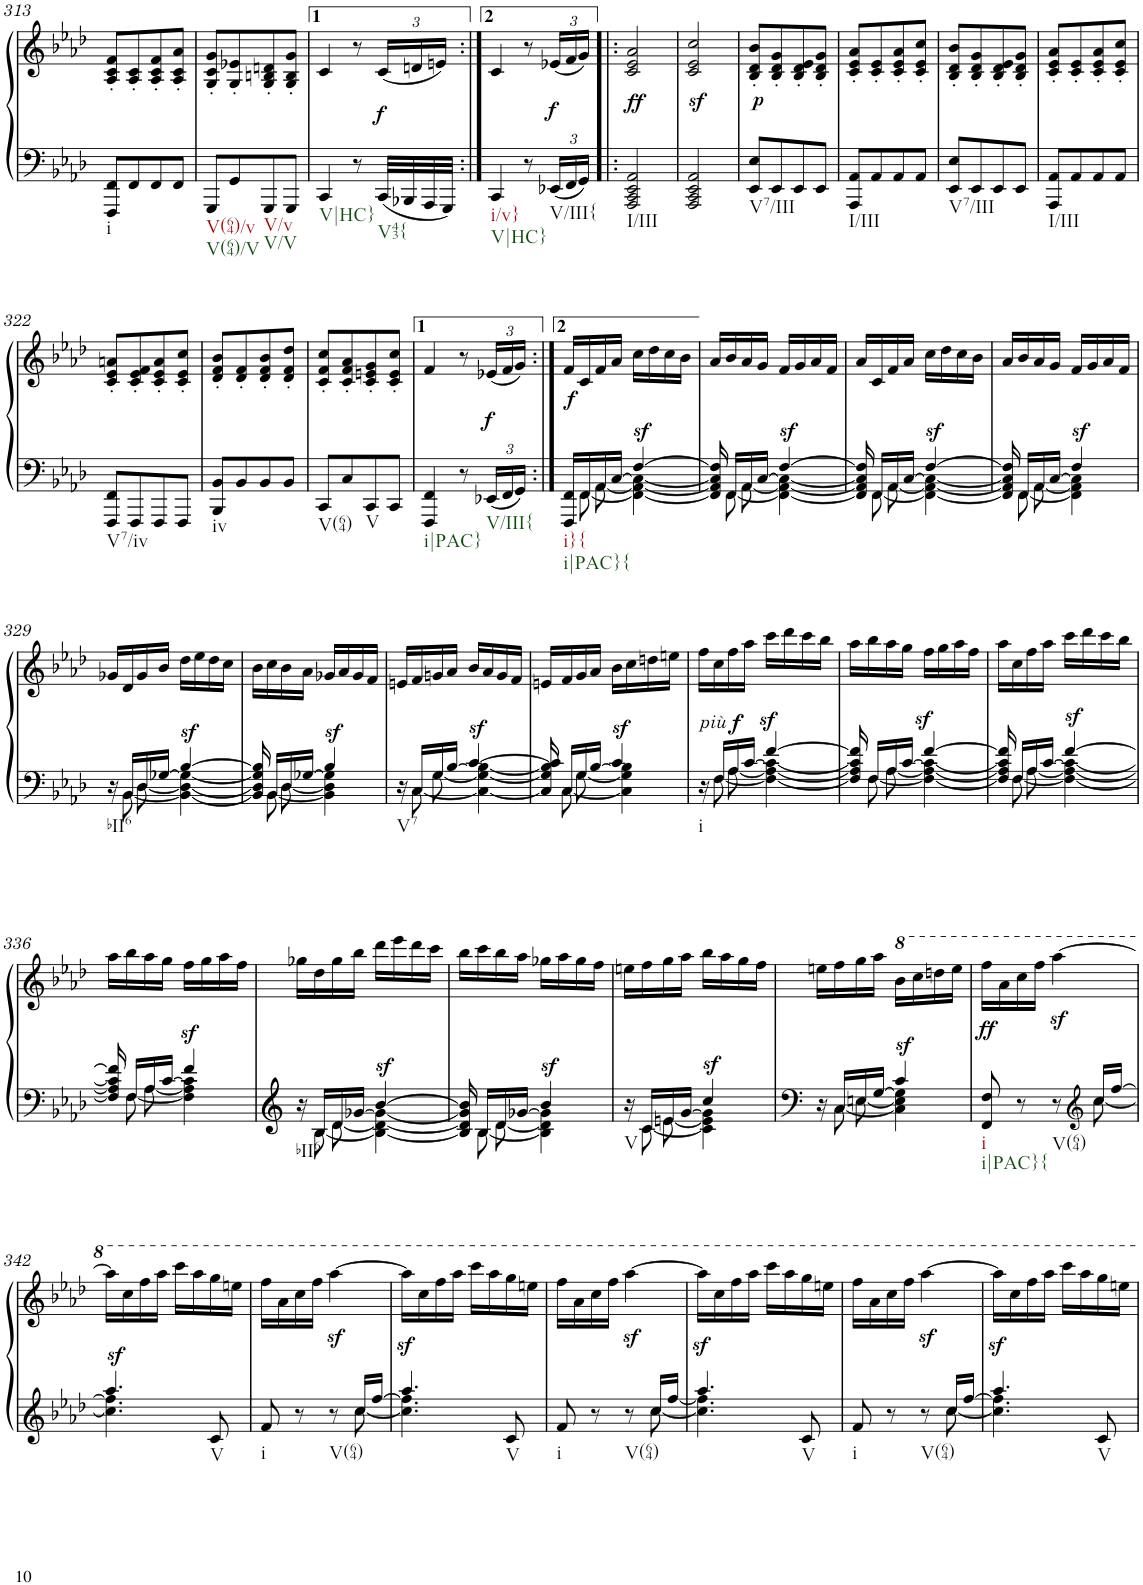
**kern	**kern	**dynam
*part1	*part1	*part1
*staff2	*staff1	*staff1/2
*I"Piano	*	*
*I'Pno.	*	*
!!LO:PB:g=z
*clefF4	*clefG2	*
*k[b-e-a-d-]	*k[b-e-a-d-]	*
*M2/4	*M2/4	*
=313	=313	=313
!LO:TX:b:t=i	!	!
8FFF/ 8FF/L	8A-/' 8c/' 8f/'L	.
8FF/	8A-/' 8c/'	.
8FF/	8A-/' 8c/' 8f/'	.
8FF/J	8A-/' 8c/' 8a-/'J	.
=314	=314	=314
!LO:TX:b:t=V(64)/v	!	!
!LO:TX:b:t=V(64)/V	!	!
8GGG/L	8G/' 8c/' 8g/'L	.
8GG/	8G/' 8e-X/'	.
!LO:TX:b:t=V/v	!	!
!LO:TX:b:t=V/V	!	!
8GGG/	8G/' 8Bn/' 8dn/'	.
8GGG/J	8G/' 8B/' 8g/'J	.
=315	=315	=315
!LO:TX:b:t=V|HC}	!	!
4CC/	4c/	.
8r	8r	.
*	*Xbrackettup	*
!LO:TX:b:t=V43{	!	!
!	!	!LO:DY:b
32CC/LLL	(24c/LL	f
32BBB-X/	.	.
.	24dn/	.
32AAA-/	.	.
.	24en/JJ)	.
32GGG/JJJ	.	.
=315X9:|!	=315X9:|!	=315X9:|!
!LO:TX:b:t=i/v}	!	!
!LO:TX:b:t=V|HC}	!	!
4CC/	4c/	.
8r	8r	.
*Xbrackettup	*	*
!LO:TX:b:t=V/III{	!	!
!	!	!LO:DY:b
24EE-X/LL	(24e-X/LL	f
24FF/	24f/	.
24GG/JJ	24g/JJ)	.
=316!|:	=316!|:	=316!|:
!LO:TX:b:t=I/III	!	!
!	!	!LO:DY:b
2AAA-/ 2CC/ 2EE-/ 2AA-/	2c/ 2e-/ 2a-/	ff
=317	=317	=317
2AAA-/ 2CC/ 2EE-/ 2AA-/	2c/z< 2e-/z< 2cc/z<	.
=318	=318	=318
!LO:TX:b:t=V7/III	!	!
!	!	!LO:DY:b
8EE-/ 8E-/L	8B-/' 8d-/' 8b-/'L	p
8EE-/	8B-/' 8d-/' 8g/'	.
8EE-/	8B-/' 8d-/' 8e-/'	.
8EE-/J	8B-/' 8d-/' 8g/'J	.
=319	=319	=319
!LO:TX:b:t=I/III	!	!
8AAA-/ 8AA-/L	8c/' 8e-/' 8a-/'L	.
8AA-/	8c/' 8e-/'	.
8AA-/	8c/' 8e-/' 8a-/'	.
8AA-/J	8c/' 8e-/' 8cc/'J	.
=320	=320	=320
!LO:TX:b:t=V7/III	!	!
8EE-/ 8E-/L	8B-/' 8d-/' 8b-/'L	.
8EE-/	8B-/' 8d-/' 8g/'	.
8EE-/	8B-/' 8d-/' 8e-/'	.
8EE-/J	8B-/' 8d-/' 8g/'J	.
=321	=321	=321
!LO:TX:b:t=I/III	!	!
8AAA-/ 8AA-/L	8c/' 8e-/' 8a-/'L	.
8AA-/	8c/' 8e-/'	.
8AA-/	8c/' 8e-/' 8a-/'	.
8AA-/J	8c/' 8e-/' 8cc/'J	.
!!LO:LB:g=z
=322	=322	=322
!LO:TX:b:t=V7/iv	!	!
8FFF/ 8FF/L	8c/' 8e-/' 8an/'L	.
8FFF/	8c/' 8e-/' 8f/'	.
8FFF/	8c/' 8e-/' 8a/'	.
8FFF/J	8c/' 8e-/' 8cc/'J	.
=323	=323	=323
!LO:TX:b:t=iv	!	!
8BBB-/ 8BB-/L	8d-/' 8f/' 8b-/'L	.
8BB-/	8d-/' 8f/'	.
8BB-/	8d-/' 8f/' 8b-/'	.
8BB-/J	8d-/' 8f/' 8dd-/'J	.
=324	=324	=324
!LO:TX:b:t=V(64)	!	!
8CC/L	8c/' 8f/' 8cc/'L	.
8C/	8c/' 8f/' 8a-/'	.
!LO:TX:b:t=V	!	!
8CC/	8c/' 8en/' 8g/'	.
8CC/J	8c/' 8e/' 8cc/'J	.
=325	=325	=325
!LO:TX:b:t=i|PAC}	!	!
4FFF/ 4FF/	4f/	.
8r	8r	.
!LO:TX:b:t=V/III{	!	!
!	!	!LO:DY:b
24EE-X/LL	(24e-X/LL	f
24FF/	24f/	.
24GG/JJ	24g/JJ)	.
=325X10:|!	=325X10:|!	=325X10:|!
*^	*	*
*	*^	*	*
!LO:TX:b:t=i}{	!	!	!	!
!LO:TX:b:t=i|PAC}{	!	!	!	!
!	!	!	!	!LO:DY:b
16FFF/ 16FF/LL	8ryy	16ryy	16f/LL	f
16FF/	.	[8.FF\	16c/	.
16AA-/	[8AA-\	.	16f/	.
[16C/JJ	.	.	16a-/JJ	.
!	!	!	!	!LO:DY:a=2
[4F/	4FF\_ 4AA-\_ 4C\_	4ryy	16cc\LL	sf
.	.	.	16dd-\	.
.	.	.	16cc\	.
.	.	.	16b-\JJ	.
=326	=326	=326	=326	=326
16FF/] 16AA-/] 16C/] 16F/]	8ryy	16ryy	16a-/LL	.
16FF/LL	.	[8.FF\	16b-/	.
16AA-/	[8AA-\	.	16a-/	.
[16C/JJ	.	.	16g/JJ	.
!	!	!	!	!LO:DY:a=2
[4F/	4FF\_ 4AA-\_ 4C\_	4ryy	16f/LL	sf
.	.	.	16g/	.
.	.	.	16a-/	.
.	.	.	16f/JJ	.
=327	=327	=327	=327	=327
16FF/] 16AA-/] 16C/] 16F/]	8ryy	16ryy	16a-/LL	.
16FF/LL	.	[8.FF\	16c/	.
16AA-/	[8AA-\	.	16f/	.
[16C/JJ	.	.	16a-/JJ	.
!	!	!	!	!LO:DY:a=2
[4F/	4FF\_ 4AA-\_ 4C\_	4ryy	16cc\LL	sf
.	.	.	16dd-\	.
.	.	.	16cc\	.
.	.	.	16b-\JJ	.
=328	=328	=328	=328	=328
16FF/] 16AA-/] 16C/] 16F/]	8ryy	16ryy	16a-/LL	.
16FF/LL	.	[8.FF\	16b-/	.
16AA-/	[8AA-\	.	16a-/	.
[16C/JJ	.	.	16g/JJ	.
!	!	!	!	!LO:DY:a=2
4F/	4FF\] 4AA-\] 4C\]	4ryy	16f/LL	sf
.	.	.	16g/	.
.	.	.	16a-/	.
.	.	.	16f/JJ	.
!!LO:LB:g=z
=329	=329	=329	=329	=329
!LO:TX:b:t=bII6	!	!	!	!
16r	8ryy	16ryy	16g-X/LL	.
16BB-/LL	.	[8.BB-\	16d-/	.
16D-/	[8D-\	.	16g-/	.
[16G-X/JJ	.	.	16b-/JJ	.
!	!	!	!	!LO:DY:a=2
[4B-/	4BB-\_ 4D-\_ 4G-\_	4ryy	16dd-\LL	sf
.	.	.	16ee-\	.
.	.	.	16dd-\	.
.	.	.	16cc\JJ	.
=330	=330	=330	=330	=330
16BB-/] 16D-/] 16G-/] 16B-/]	8ryy	16ryy	16b-\LL	.
16BB-/LL	.	[8.BB-\	16cc\	.
16D-/	[8D-\	.	16b-\	.
[16G-X/JJ	.	.	16a-\JJ	.
!	!	!	!	!LO:DY:a=2
4B-/	4BB-\] 4D-\] 4G-\]	4ryy	16g-X/LL	sf
.	.	.	16a-/	.
.	.	.	16g-/	.
.	.	.	16f/JJ	.
=331	=331	=331	=331	=331
!LO:TX:b:t=V7	!	!	!	!
16r	8ryy	16ryy	16en/LL	.
16C/LL	.	[8.C\	16f/	.
16G/	[8G\	.	16gn/	.
[16B-/JJ	.	.	16a-/JJ	.
!	!	!	!	!LO:DY:a=2
[4c/	4C\_ 4G\_ 4B-\_	4ryy	16b-/LL	sf
.	.	.	16a-/	.
.	.	.	16g/	.
.	.	.	16f/JJ	.
=332	=332	=332	=332	=332
16C/] 16G/] 16B-/] 16c/]	8ryy	16ryy	16en/LL	.
16C/LL	.	[8.C\	16f/	.
16G/	[8G\	.	16g/	.
[16B-/JJ	.	.	16a-/JJ	.
!	!	!	!	!LO:DY:a=2
4c/	4C\] 4G\] 4B-\]	4ryy	16b-\LL	sf
.	.	.	16cc\	.
.	.	.	16ddn\	.
.	.	.	16een\JJ	.
=333	=333	=333	=333	=333
!LO:TX:a:i:t=più	!	!	!	!
!LO:TX:b:t=i	!	!	!	!
16r	8ryy	16ryy	16ff\LL	.
16F/LL	.	[8.F\	16cc\	.
16A-/	[8A-\	.	16ff\	.
[16c/JJ	.	.	16aa-\JJ	.
[4f/	4F\_ 4A-\_ 4c\_	4ryy	16ccc\LL	.
.	.	.	16ddd-z<\	.
.	.	.	16ccc\	.
.	.	.	16bb-\JJ	.
=334	=334	=334	=334	=334
16F/] 16A-/] 16c/] 16f/]	8ryy	16ryy	16aa-\LL	.
16F/LL	.	[8.F\	16bb-\	.
16A-/	[8A-\	.	16aa-\	.
[16c/JJ	.	.	16gg\JJ	.
[4f/	4F\_ 4A-\_ 4c\_	4ryy	16ff\LL	.
.	.	.	16ggz<\	.
.	.	.	16aa-\	.
.	.	.	16ff\JJ	.
=335	=335	=335	=335	=335
16F/] 16A-/] 16c/] 16f/]	8ryy	16ryy	16aa-\LL	.
16F/LL	.	[8.F\	16cc\	.
16A-/	[8A-\	.	16ff\	.
[16c/JJ	.	.	16aa-\JJ	.
[4f/	4F\_ 4A-\_ 4c\_	4ryy	16cccz<\LL	.
.	.	.	16ddd-\	.
.	.	.	16ccc\	.
.	.	.	16bb-\JJ	.
!!LO:LB:g=z
=336	=336	=336	=336	=336
16F/] 16A-/] 16c/] 16f/]	8ryy	16ryy	16aa-\LL	.
16F/LL	.	[8.F\	16bb-\	.
16A-/	[8A-\	.	16aa-\	.
[16c/JJ	.	.	16gg\JJ	.
4f/	4F\] 4A-\] 4c\]	4ryy	16ff\LL	.
.	.	.	16ggz<\	.
.	.	.	16aa-\	.
.	.	.	16ff\JJ	.
=337	=337	=337	=337	=337
!LO:TX:b:t=bII6	!	!	!	!
16r	8ryy	16ryy	16gg-X\LL	.
16B-/LL	.	[8.B-\	16dd-\	.
16d-/	[8d-\	.	16gg-\	.
[16g-X/JJ	.	.	16bb-\JJ	.
!	!	!	!	!LO:DY:a=2
[4b-/	4B-\_ 4d-\_ 4g-\_	4ryy	16ddd-\LL	sf
.	.	.	16eee-\	.
.	.	.	16ddd-\	.
.	.	.	16ccc\JJ	.
=338	=338	=338	=338	=338
16B-/] 16d-/] 16g-/] 16b-/]	8ryy	16ryy	16bb-\LL	.
16B-/LL	.	[8.B-\	16ccc\	.
16d-/	[8d-\	.	16bb-\	.
[16g-X/JJ	.	.	16aa-\JJ	.
!	!	!	!	!LO:DY:a=2
4b-/	4B-\] 4d-\] 4g-\]	4ryy	16gg-X\LL	sf
.	.	.	16aa-\	.
.	.	.	16gg-\	.
.	.	.	16ff\JJ	.
=339	=339	=339	=339	=339
!LO:TX:b:t=V	!	!	!	!
16r	8ryy	16ryy	16een\LL	.
16c/LL	.	[8.c\	16ff\	.
16en/	[8e\	.	16gg\	.
[16g/JJ	.	.	16aa-\JJ	.
!	!	!	!	!LO:DY:a=2
4cc/	4c\] 4e\] 4g\]	4ryy	16bb-\LL	sf
.	.	.	16aa-\	.
.	.	.	16gg\	.
.	.	.	16ff\JJ	.
=340	=340	=340	=340	=340
16r	8ryy	16ryy	16een\LL	.
16C/LL	.	[8.C\	16ff\	.
16En/	[8E\	.	16gg\	.
[16G/JJ	.	.	16aa-\JJ	.
!	!	!	!	!LO:DY:a=2
4c/	4C\] 4E\] 4G\]	4ryy	16bb-\LL	sf
.	.	.	16ccc\	.
.	.	.	16dddn\	.
.	.	.	16eee\JJ	.
*	*v	*v	*	*
=341	=341	=341	=341
!LO:TX:b:t=i	!	!	!
!LO:TX:b:t=i|PAC}{	!	!	!
!	!	!	!LO:DY:b
8FF/ 8F/	4ryy	16fff\LL	ff
.	.	16aa-\	.
8r	.	16ccc\	.
.	.	16fff\JJ	.
!LO:TX:b:t=V(64)	!	!	!
8r	8ryy	[4aaa-z<\	.
*clefG2	*	*	*
16cc/LL	[8cc\	.	.
[16ff/JJ	.	.	.
!!LO:LB:g=z
=342	=342	=342	=342
!	!	!	!LO:DY:a=2
4.aa-/	4.cc\] 4.ff\]	16aaa-\LL]	sf
.	.	16ccc\	.
.	.	16fff\	.
.	.	16aaa-\JJ	.
.	.	16cccc\LL	.
.	.	16aaa-\	.
!LO:TX:b:t=V	!	!	!
8c/	8ryy	16ggg\	.
.	.	16eeen\JJ	.
=343	=343	=343	=343
!LO:TX:b:t=i	!	!	!
8f/	4ryy	16fff\LL	.
.	.	16aa-\	.
8r	.	16ccc\	.
.	.	16fff\JJ	.
!LO:TX:b:t=V(64)	!	!	!
8r	8ryy	[4aaa-z<\	.
16cc/LL	[8cc\	.	.
[16ff/JJ	.	.	.
=344	=344	=344	=344
4.aa-/	4.cc\] 4.ff\]	16aaa-z<\LL]	.
.	.	16ccc\	.
.	.	16fff\	.
.	.	16aaa-\JJ	.
.	.	16cccc\LL	.
.	.	16aaa-\	.
!LO:TX:b:t=V	!	!	!
8c/	8ryy	16ggg\	.
.	.	16eeen\JJ	.
=345	=345	=345	=345
!LO:TX:b:t=i	!	!	!
8f/	4ryy	16fff\LL	.
.	.	16aa-\	.
8r	.	16ccc\	.
.	.	16fff\JJ	.
!LO:TX:b:t=V(64)	!	!	!
8r	8ryy	[4aaa-z<\	.
16cc/LL	[8cc\	.	.
[<16ff/JJ	.	.	.
=346	=346	=346	=346
4.aa-/	4.cc\] 4.ff\]	16aaa-z<\LL]	.
.	.	16ccc\	.
.	.	16fff\	.
.	.	16aaa-\JJ	.
.	.	16cccc\LL	.
.	.	16aaa-\	.
!LO:TX:b:t=V	!	!	!
8c/	8ryy	16ggg\	.
.	.	16eeen\JJ	.
=347	=347	=347	=347
!LO:TX:b:t=i	!	!	!
8f/	4ryy	16fff\LL	.
.	.	16aa-\	.
8r	.	16ccc\	.
.	.	16fff\JJ	.
!LO:TX:b:t=V(64)	!	!	!
8r	8ryy	[4aaa-z<\	.
16cc/LL	[8cc\	.	.
[16ff/JJ	.	.	.
=348	=348	=348	=348
4.aa-/	4.cc\] 4.ff\]	16aaa-z<\LL]	.
.	.	16ccc\	.
.	.	16fff\	.
.	.	16aaa-\JJ	.
.	.	16cccc\LL	.
.	.	16aaa-\	.
!LO:TX:b:t=V	!	!	!
8c/	8ryy	16ggg\	.
.	.	16eeen\JJ	.
*v	*v	*	*
=	=	=
*-	*-	*-
